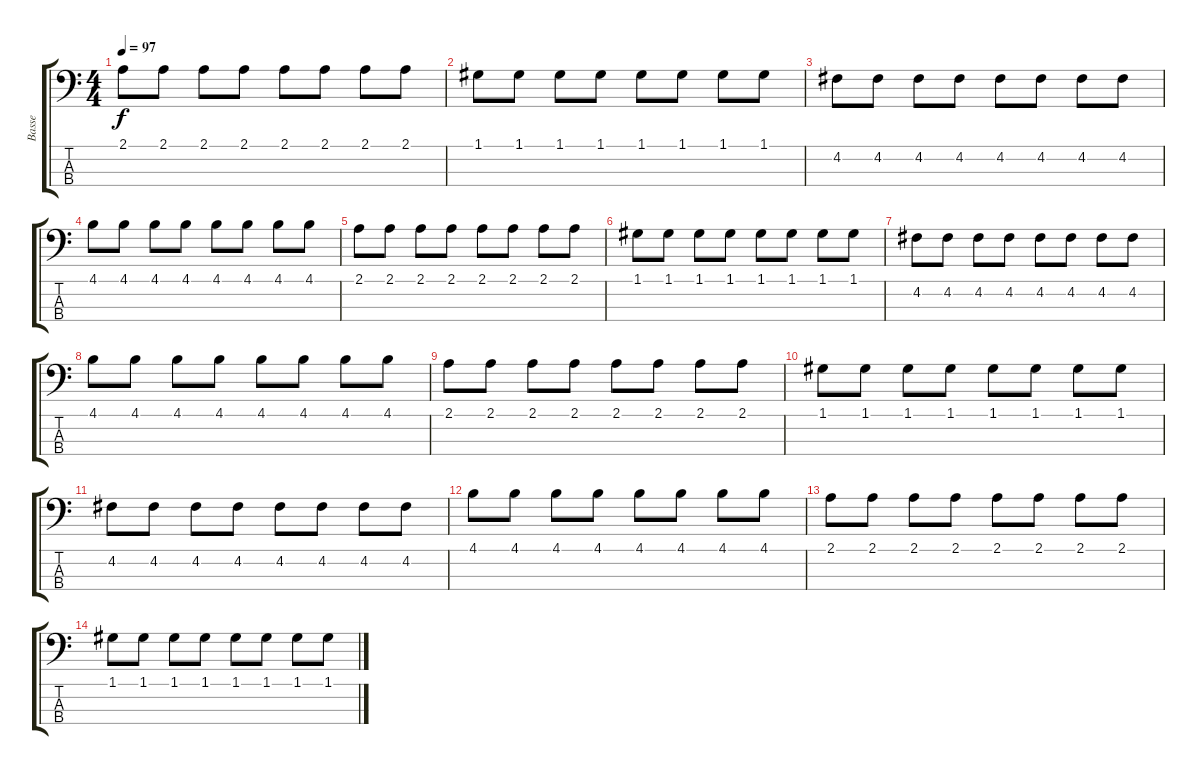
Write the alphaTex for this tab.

\track ("Basse" "Basse") {instrument electricbassfinger}
\staff {score tabs}
\tuning (G2 D2 A1 E1) {hide}
\ts (4 4)
\tempo 97
\clef f4
\ks c
2.1.8{dy f} 2.1.8 2.1.8 2.1.8 2.1.8 2.1.8 2.1.8 2.1.8 |
1.1.8 1.1.8 1.1.8 1.1.8 1.1.8 1.1.8 1.1.8 1.1.8 |
4.2.8 4.2.8 4.2.8 4.2.8 4.2.8 4.2.8 4.2.8 4.2.8 |
4.1.8 4.1.8 4.1.8 4.1.8 4.1.8 4.1.8 4.1.8 4.1.8 |
2.1.8 2.1.8 2.1.8 2.1.8 2.1.8 2.1.8 2.1.8 2.1.8 |
1.1.8 1.1.8 1.1.8 1.1.8 1.1.8 1.1.8 1.1.8 1.1.8 |
4.2.8 4.2.8 4.2.8 4.2.8 4.2.8 4.2.8 4.2.8 4.2.8 |
4.1.8 4.1.8 4.1.8 4.1.8 4.1.8 4.1.8 4.1.8 4.1.8 |
2.1.8 2.1.8 2.1.8 2.1.8 2.1.8 2.1.8 2.1.8 2.1.8 |
1.1.8 1.1.8 1.1.8 1.1.8 1.1.8 1.1.8 1.1.8 1.1.8 |
4.2.8 4.2.8 4.2.8 4.2.8 4.2.8 4.2.8 4.2.8 4.2.8 |
4.1.8 4.1.8 4.1.8 4.1.8 4.1.8 4.1.8 4.1.8 4.1.8 |
2.1.8 2.1.8 2.1.8 2.1.8 2.1.8 2.1.8 2.1.8 2.1.8 |
1.1.8 1.1.8 1.1.8 1.1.8 1.1.8 1.1.8 1.1.8 1.1.8
